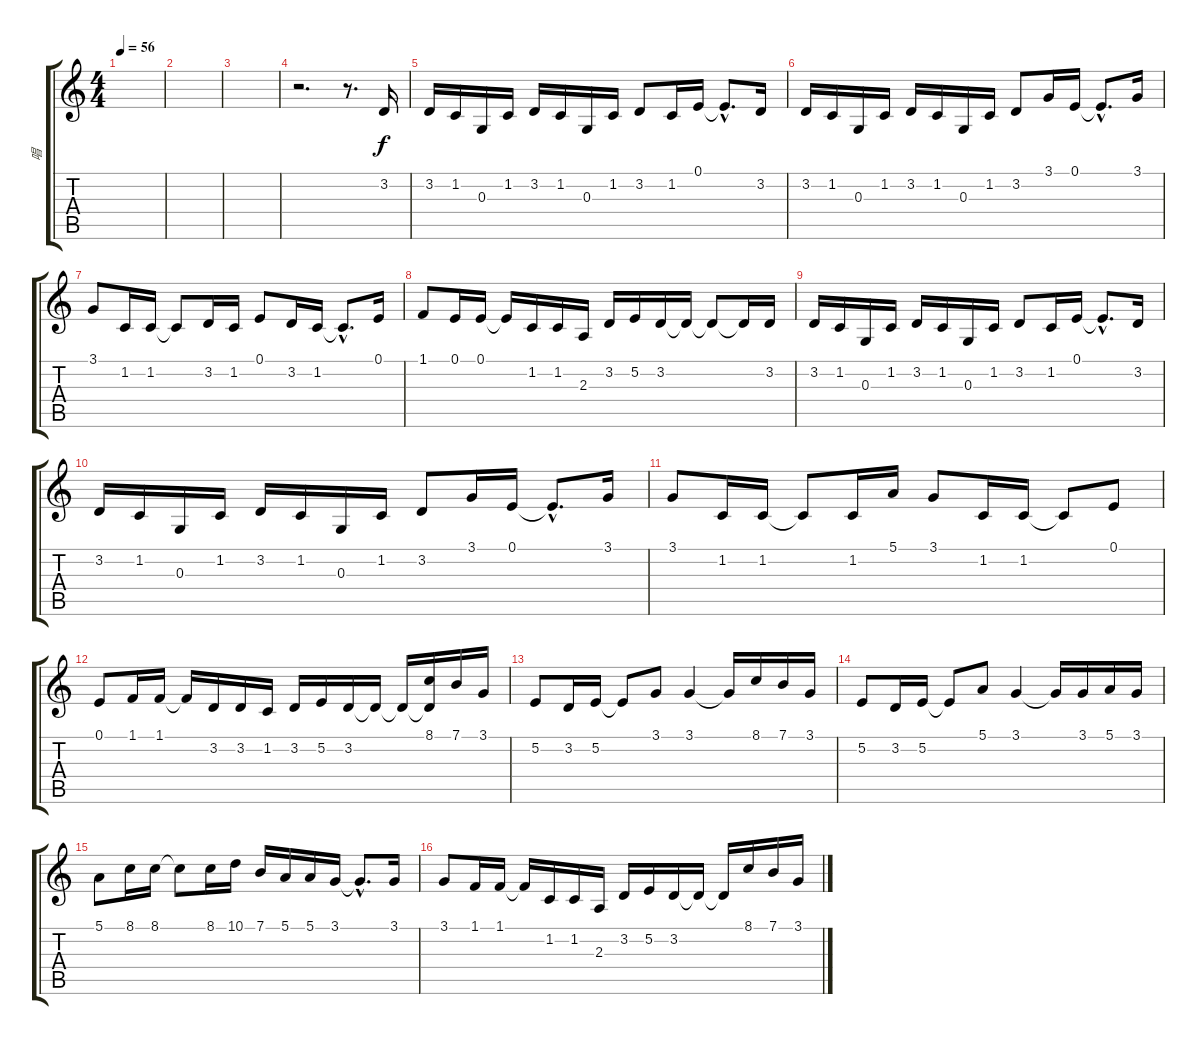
\track ("唱" "唱") {instrument electricgrandpiano}
\staff {score tabs}
\tuning (E4 B3 G3 D3 A2 E2) {hide}
\ts (4 4)
\tempo 56
\clef g2
\ks c
|
|
|
r.2{d} r.8{d} 3.2.16 |
3.2.16 1.2.16 0.3.16 1.2.16 3.2.16 1.2.16 0.3.16 1.2.16 3.2.8 1.2.16 0.1.16 0.1{hac t}.8{d} 3.2.16 |
3.2.16 1.2.16 0.3.16 1.2.16 3.2.16 1.2.16 0.3.16 1.2.16 3.2.8 3.1.16 0.1.16 0.1{hac t}.8{d} 3.1.16 |
3.1.8 1.2.16 1.2.16 1.2{t}.8 3.2.16 1.2.16 0.1.8 3.2.16 1.2.16 1.2{hac t}.8{d} 0.1.16 |
1.1.8 0.1.16 0.1.16 0.1{t}.16 1.2.16 1.2.16 2.3.16 3.2.16 5.2.16 3.2.16 3.2{t}.16 3.2{t}.8 3.2{t}.16 3.2.16 |
3.2.16 1.2.16 0.3.16 1.2.16 3.2.16 1.2.16 0.3.16 1.2.16 3.2.8 1.2.16 0.1.16 0.1{hac t}.8{d} 3.2.16 |
3.2.16 1.2.16 0.3.16 1.2.16 3.2.16 1.2.16 0.3.16 1.2.16 3.2.8 3.1.16 0.1.16 0.1{hac t}.8{d} 3.1.16 |
3.1.8 1.2.16 1.2.16 1.2{t}.8 1.2.16 5.1.16 3.1.8 1.2.16 1.2.16 1.2{t}.8 0.1.8 |
0.1.8 1.1.16 1.1.16 1.1{t}.16 3.2.16 3.2.16 1.2.16 3.2.16 5.2.16 3.2.16 3.2{t}.16 3.2{t}.16 (8.1 3.2{t}).16 7.1.16 3.1.16 |
5.2.8 3.2.16 5.2.16 5.2{t}.8 3.1.8 3.1.4 3.1{t}.16 8.1.16 7.1.16 3.1.16 |
5.2.8 3.2.16 5.2.16 5.2{t}.8 5.1.8 3.1.4 3.1{t}.16 3.1.16 5.1.16 3.1.16 |
5.1.8 8.1.16 8.1.16 8.1{t}.8 8.1.16 10.1.16 7.1.16 5.1.16 5.1.16 3.1.16 3.1{hac t}.8{d} 3.1.16 |
3.1.8 1.1.16 1.1.16 1.1{t}.16 1.2.16 1.2.16 2.3.16 3.2.16 5.2.16 3.2.16 3.2{t}.16 3.2{t}.16 8.1.16 7.1.16 3.1.16
